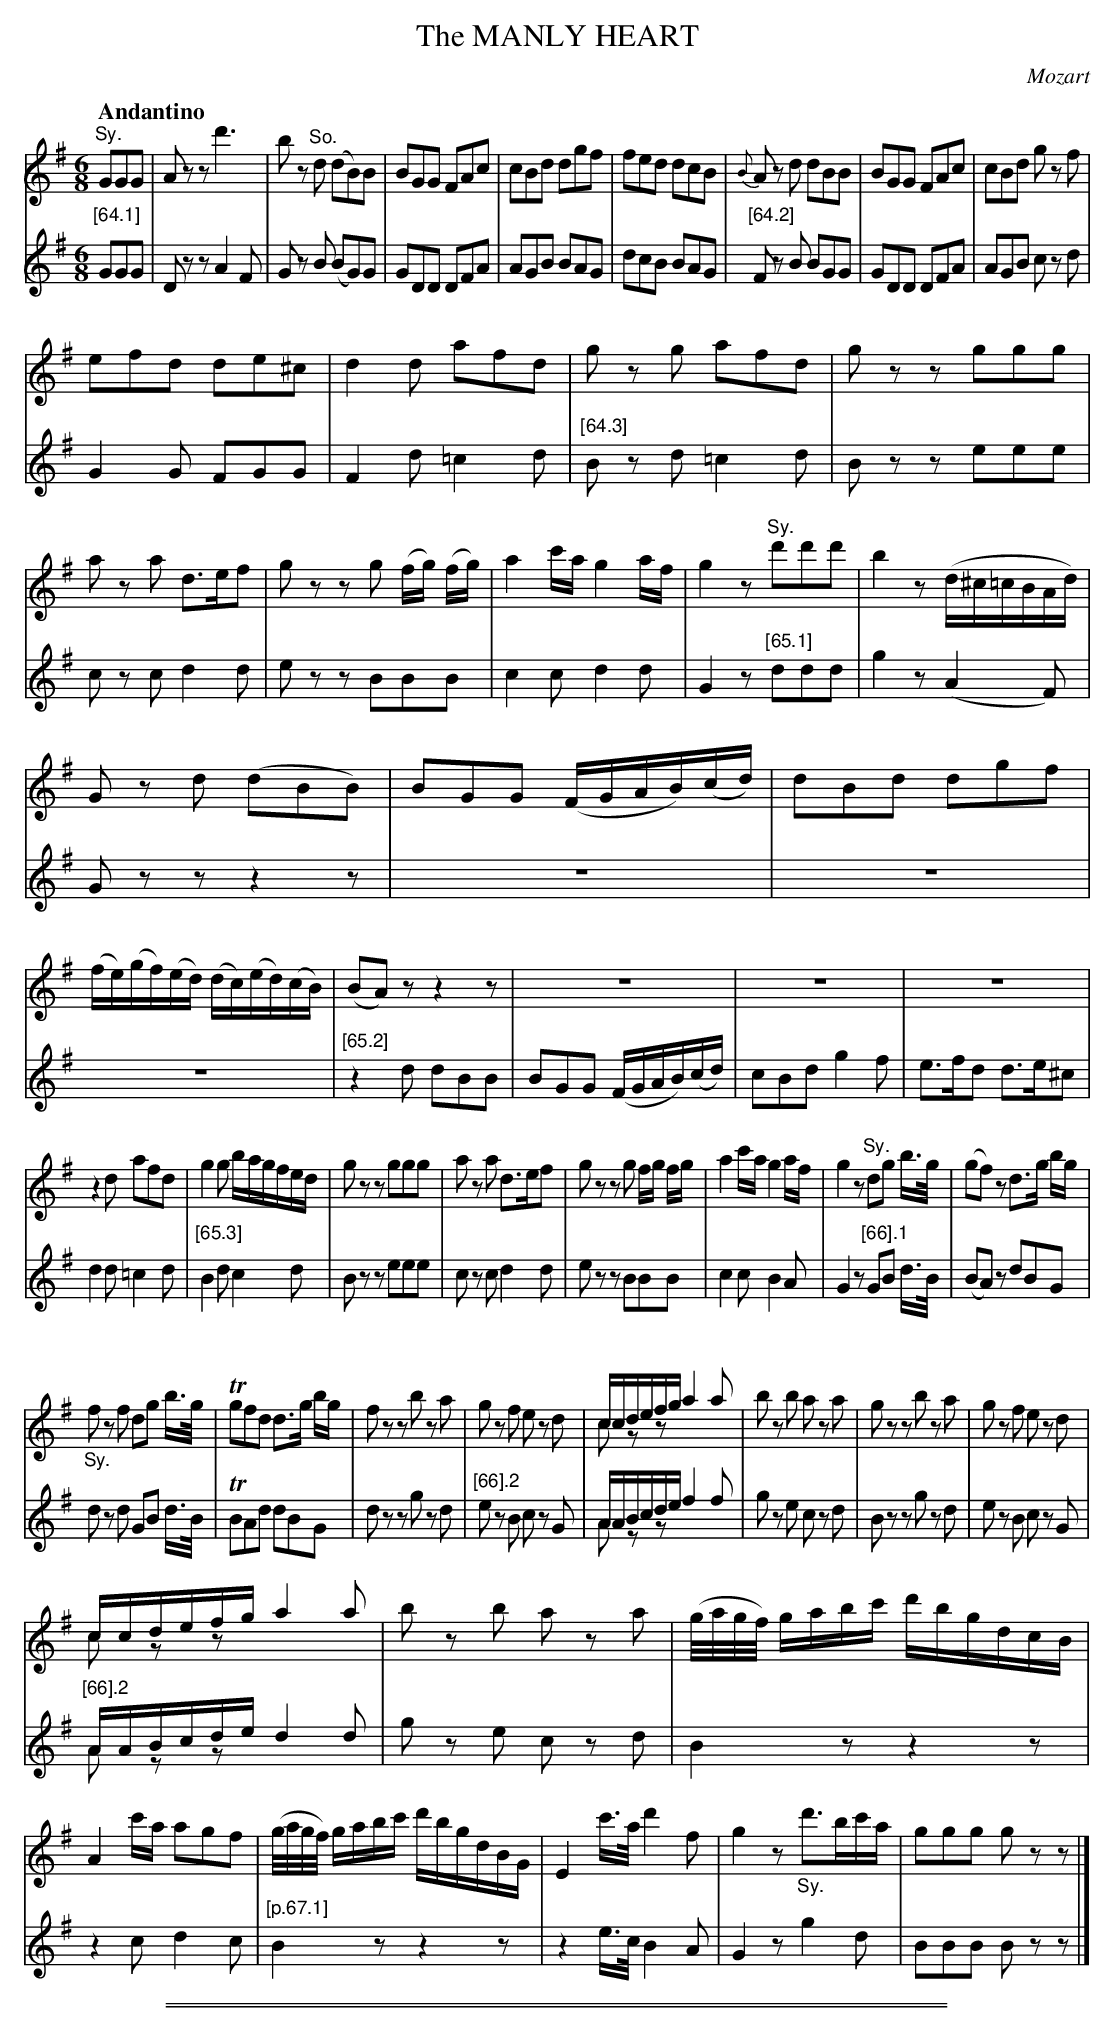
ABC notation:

X:1
T: The MANLY HEART
C: Mozart
Q: "Andantino"
M: 6/8
L: 1/8
K: G
V: 1 clef=treble
"^Sy."GGG |\
Azz d'3 | bz "^So."d (dB)B | BGG FAc | cBd dgf |\
fed dcB | {B}Az d dBB | BGG FAc | cBd gz f |
efd de^c | d2d afd | gz g afd | gzz ggg |\
az a d>ef | gzz g (f/g/) (f/g/) | a2c'/a/ g2a/f/ | g2z "^Sy."d'd'd' | b2z (d/^c/=c/B/A/d/) |
Gz d (dBB) | BGG (F/G/A/B/)(c/d/) | dBd dgf |\
(f/e/)(g/f/)(e/d/) (d/c/)(e/d/)(c/B/) | (BA)z z2z | z6 | z6 | z6 |
z2d afd | g2g b/a/g/f/e/d/ | gzz ggg | az a d>ef |\
gzz g f/g/ f/g/ | a2c'/a/ g2a/f/ | g2z "^Sy."dg b/>g/ | (gf)z d>g b/g/ |
"_Sy."fz f dg b/>g/ | Tgfd d>g b/g/ | fzz bz a | gz f ez d |\
c/c/d/e/f/g/ a2a & czz x3 | bz b az a | gzz bz a | gz f ez d |
c/c/d/e/f/g/ a2a & czz x3 | bz b az a | (g//a//g//f//) g/a/b/c'/ d'/b/g/d/c/B/ | A2c'/a/ agf |\
(g//a//g//f//) g/a/b/c'/ d'/b/g/d/B/G/ | E2c'/>a/ d'2f | g2z "_Sy."d'>bc'/a/ | ggg gzz |]
V: 2 clef=treble
"[64.1]"
GGG | Dzz A2F | Gz B (BG)G | GDD DFA | AGB BAG | dcB BAG |
"[64.2]"
Fz B BGG | GDD DFA | AGB cz d | G2G FGG | F2d =c2d |
"[64.3]"
Bz d =c2d | Bzz eee | cz c d2d | ezz BBB | c2c d2d | G2z
"[65.1]"
ddd | g2z (A2F) | Gzz z2z | z6 | z6 | z6 |
"[65.2]"
z2d dBB | BGG (F/G/A/B/)(c/d/) | cBd g2f | e>fd d>e^c | d2d =c2d |
"[65.3]"
B2d c2d | Bzz eee | cz c d2d | ezz BBB | c2c B2A | G2z
"[66].1"
GB d/>B/ | (BA)z dBG | dz d GB d/>B/ | TBAd dBG | dzz gz d |
"[66].2"
ez B cz G | A/A/B/c/d/e/ f2f & Azz x3 | gz e cz d | Bzz gz d | ez B cz G |
"[66].2"
A/A/B/c/d/e/ d2d & Azz x3 | gz e cz d | B2z z2z | z2c d2c |
"[p.67.1]"
B2z z2z | z2e/>c/ B2A | G2z g2d | BBB Bzz |]
